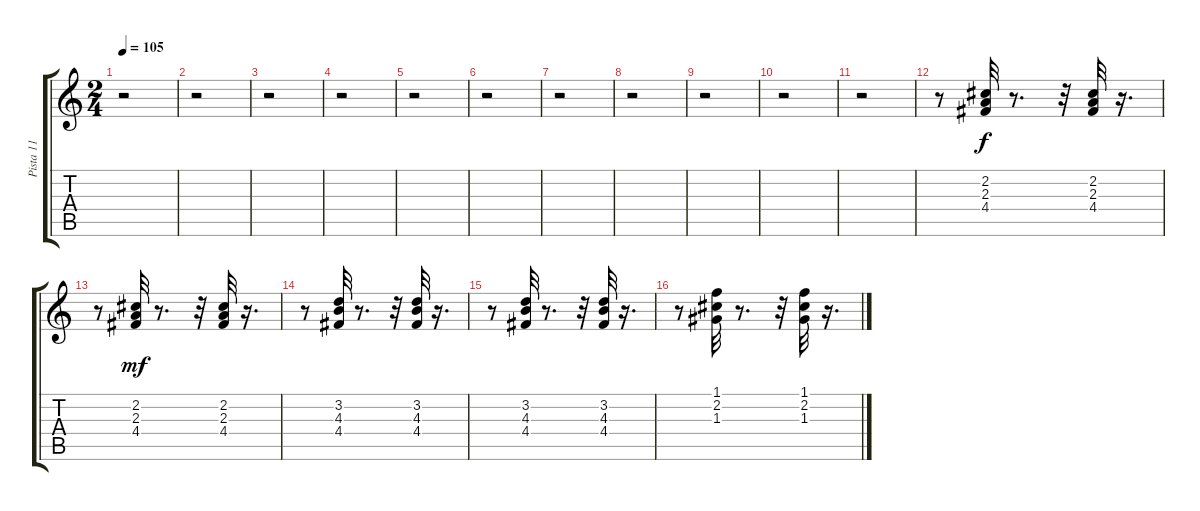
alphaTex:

\track ("Pista 11" "Pista 11") {instrument acousticguitarsteel}
\staff {score tabs}
\tuning (E4 B3 G3 D3 A2 E2) {hide}
\ts (2 4)
\tempo 105
\clef g2
\ks c
r.2{dy mf} |
r.2 |
r.2 |
r.2 |
r.2 |
r.2 |
r.2 |
r.2 |
r.2 |
r.2 |
r.2 |
r.8 (2.2 2.3 4.4).32{dy f} r.8{d} r.32 (2.2 2.3 4.4).32 r.16{d} |
r.8 (2.2 2.3 4.4).32{dy mf} r.8{d} r.32 (2.2 2.3 4.4).32 r.16{d} |
r.8 (3.2 4.3 4.4).32 r.8{d} r.32 (3.2 4.3 4.4).32 r.16{d} |
r.8 (3.2 4.3 4.4).32 r.8{d} r.32 (3.2 4.3 4.4).32 r.16{d} |
r.8 (1.1 2.2 1.3).32 r.8{d} r.32 (1.1 2.2 1.3).32 r.16{d}
